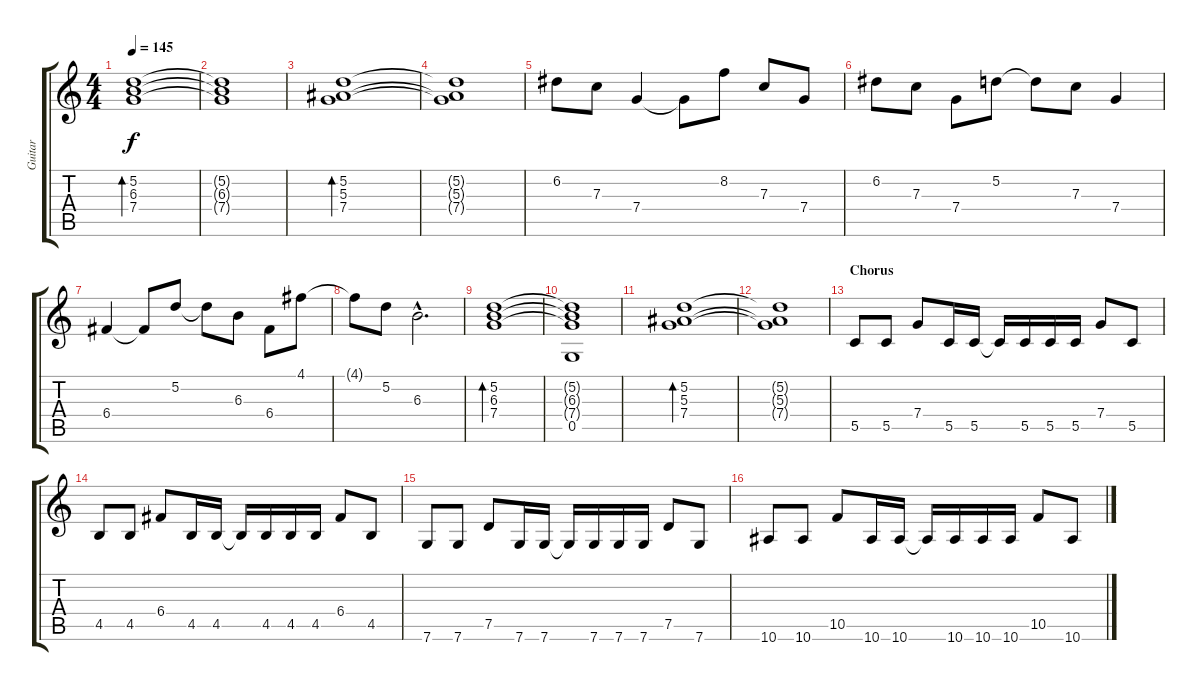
\track ("Guitar" "Guitar") {instrument distortionguitar}
\staff {score tabs}
\tuning (D4 A3 F3 C3 G2 C2) {hide}
\ts (4 4)
\tempo 145
\clef g2
\ks c
(5.2 6.3 7.4).1{bd 480 dy f} |
(5.2{t} 6.3{t} 7.4{t}).1 |
(5.2 5.3 7.4).1{bd 480} |
(5.2{t} 5.3{t} 7.4{t}).1 |
6.2.8{balance 16} 7.3.8 7.4.4 7.4{t}.8 8.2.8 7.3.8 7.4.8 |
6.2.8 7.3.8 7.4.8 5.2.8 5.2{t}.8 7.3.8 7.4.4 |
6.4.4 6.4{t}.8 5.2.8 5.2{t}.8 6.3.8 6.4.8 4.1.8 |
4.1{t}.8 5.2.8 6.3{hac}.2{d} |
(5.2 6.3 7.4).1{bd 480} |
(5.2{t} 6.3{t} 7.4{t} 0.5).1 |
(5.2 5.3 7.4).1{bd 480} |
(5.2{t} 5.3{t} 7.4{t}).1 |
\section ("" "Chorus")
5.5.8{balance 0 instrument distortionguitar} 5.5.8 7.4.8 5.5.16 5.5.16 5.5{t}.16 5.5.16 5.5.16 5.5.16 7.4.8 5.5.8 |
4.5.8 4.5.8 6.4.8 4.5.16 4.5.16 4.5{t}.16 4.5.16 4.5.16 4.5.16 6.4.8 4.5.8 |
7.6.8 7.6.8 7.5.8 7.6.16 7.6.16 7.6{t}.16 7.6.16 7.6.16 7.6.16 7.5.8 7.6.8 |
10.6.8 10.6.8 10.5.8 10.6.16 10.6.16 10.6{t}.16 10.6.16 10.6.16 10.6.16 10.5.8 10.6.8
